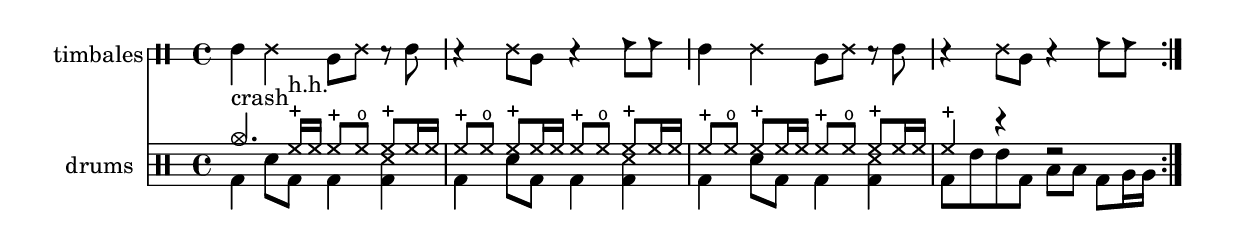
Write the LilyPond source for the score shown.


\header {
   texidoc = "In drum notation, there is a special clef symbol, drums are
   placed to their own staff positions and have note heads according to the 
   drum, an extra symbol may be attached to the drum, and the number of lines 
   may be restricted."
}


\version "2.10.0"

drh = \drummode { cymc4.^"crash" hhc16^"h.h." hh \repeat "unfold" 5 {hhc8 hho hhc8 hh16 hh} hhc4 r4 r2 }
drl = \drummode {\repeat "unfold" 3 {bd4 sn8 bd bd4 << bd ss >> } bd8 tommh tommh bd toml toml bd tomfh16 tomfh }
timb = \drummode { \repeat "unfold" 2 {timh4 ssh timl8 ssh r timh r4 ssh8 timl r4 cb8 cb} }

\score {
  \repeat "volta" 2 {
    <<
      \new DrumStaff \with {
	drumStyleTable = #timbales-style
	\override StaffSymbol #'line-count = #2
	\override BarLine #'bar-size = #2
      } <<
	\set Staff.instrumentName = "timbales"
	\timb
      >>
      \new DrumStaff <<
	\set Staff.instrumentName = "drums"
	\new DrumVoice {\stemUp \drh }
	\new DrumVoice {\stemDown \drl }
      >>
    >>
  }
  \layout {}

  %% broken:
  
  \midi {
    \context {
      \Score
      tempoWholesPerMinute = #(ly:make-moment 120 4)
      }
    }


}


